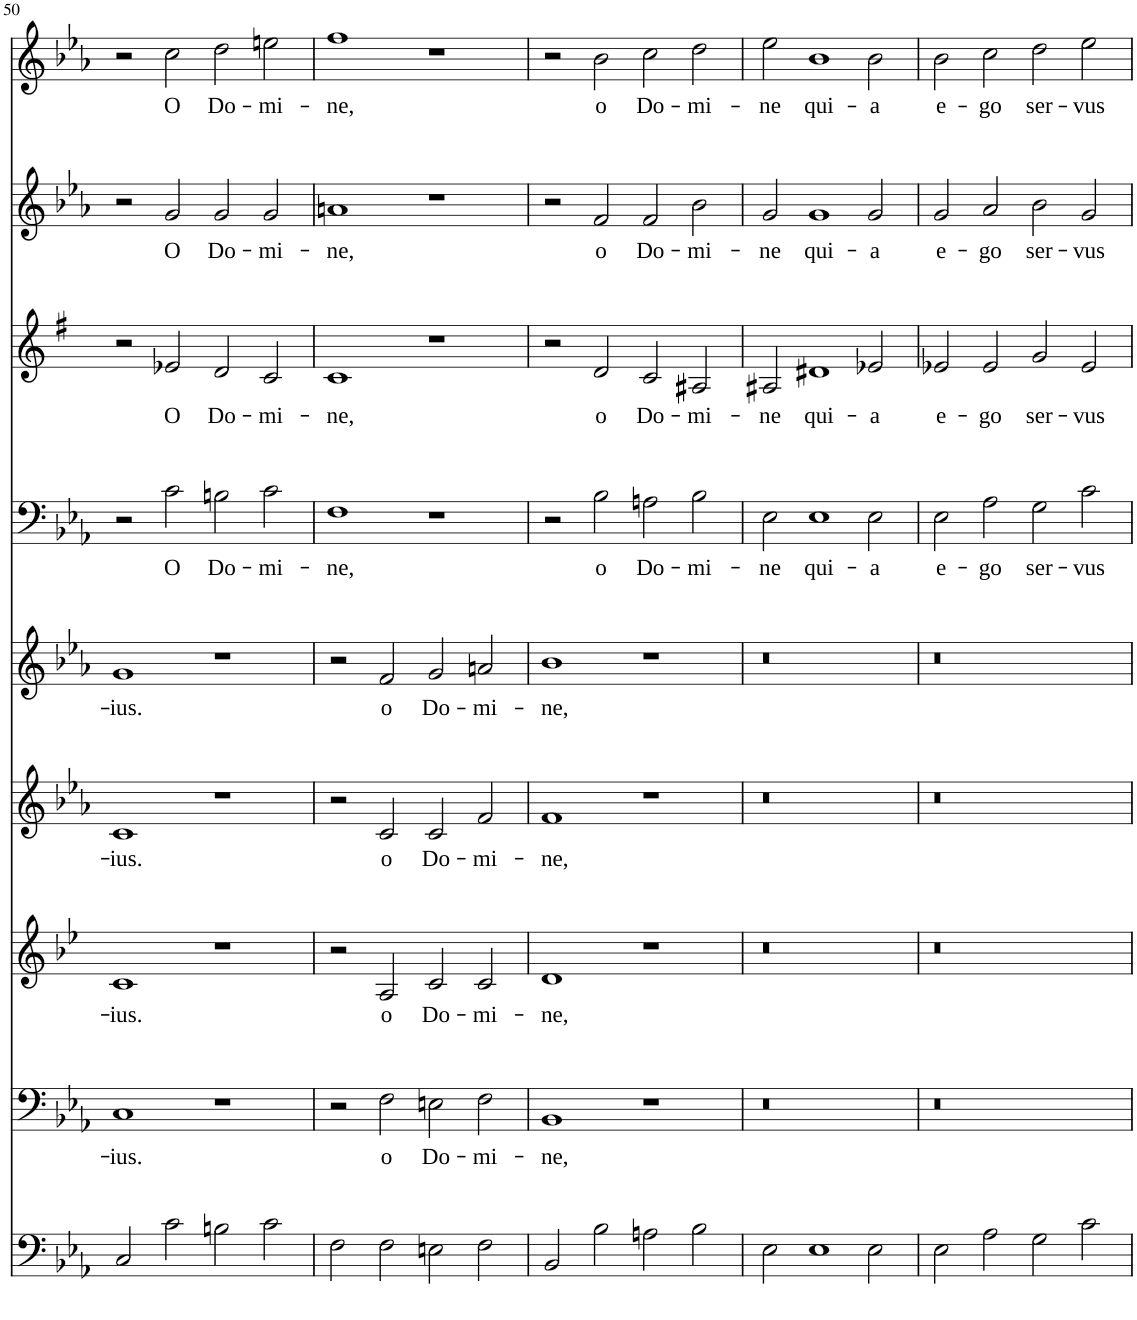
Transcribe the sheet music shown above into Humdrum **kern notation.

**kern	**kern	**text	**kern	**text	**kern	**text	**kern	**text	**kern	**text	**kern	**text	**kern	**text	**kern	**text
*part9	*part8	*part8	*part7	*part7	*part6	*part6	*part5	*part5	*part4	*part4	*part3	*part3	*part2	*part2	*part1	*part1
*staff9	*staff8	*staff8	*staff7	*staff7	*staff6	*staff6	*staff5	*staff5	*staff4	*staff4	*staff3	*staff3	*staff2	*staff2	*staff1	*staff1
*I"Violoncello	*I"Bass	*	*I"Tenor	*	*I"Tenor	*	*I"Soprano	*	*I"Bass	*	*I"Tenor	*	*I"Alto	*	*I"Soprano	*
!!LO:PB:g=z
*clefF4	*clefF4	*	*clefG2	*	*clefG2	*	*clefG2	*	*clefF4	*	*clefG2	*	*clefG2	*	*clefG2	*
*k[b-e-a-]	*k[b-e-a-]	*	*k[b-e-]	*	*k[b-e-a-]	*	*k[b-e-a-]	*	*k[b-e-a-]	*	*k[f#]	*	*k[b-e-a-]	*	*k[b-e-a-]	*
*M4/2	*M4/2	*	*M4/2	*	*M4/2	*	*M4/2	*	*M4/2	*	*M4/2	*	*M4/2	*	*M4/2	*
=50	=50	=50	=50	=50	=50	=50	=50	=50	=50	=50	=50	=50	=50	=50	=50	=50
!	!	!LO:LY:b	!	!LO:LY:b	!	!LO:LY:b	!	!LO:LY:b	!	!	!	!	!	!	!	!
2C/	1C	-ius.	1c	-ius.	1c	-ius.	1g	-ius.	2r	.	2r	.	2r	.	2r	.
!	!	!	!	!	!	!	!	!	!	!LO:LY:b	!	!LO:LY:b	!	!LO:LY:b	!	!LO:LY:b
2c\	.	.	.	.	.	.	.	.	2c\	O	2e-X/	O	2g/	O	2cc\	O
!	!	!	!	!	!	!	!	!	!	!LO:LY:b	!	!LO:LY:b	!	!LO:LY:b	!	!LO:LY:b
2Bn\	1r	.	1r	.	1r	.	1r	.	2Bn\	Do-	2d/	Do-	2g/	Do-	2dd\	Do-
!	!	!	!	!	!	!	!	!	!	!LO:LY:b	!	!LO:LY:b	!	!LO:LY:b	!	!LO:LY:b
2c\	.	.	.	.	.	.	.	.	2c\	-mi-	2c/	-mi-	2g/	-mi-	2een\	-mi-
=51	=51	=51	=51	=51	=51	=51	=51	=51	=51	=51	=51	=51	=51	=51	=51	=51
!	!	!	!	!	!	!	!	!	!	!LO:LY:b	!	!LO:LY:b	!	!LO:LY:b	!	!LO:LY:b
2F\	2r	.	2r	.	2r	.	2r	.	1F	-ne,	1c	-ne,	1an	-ne,	1ff	-ne,
!	!	!LO:LY:b	!	!LO:LY:b	!	!LO:LY:b	!	!LO:LY:b	!	!	!	!	!	!	!	!
2F\	2F\	o	2A/	o	2c/	o	2f/	o	.	.	.	.	.	.	.	.
!	!	!LO:LY:b	!	!LO:LY:b	!	!LO:LY:b	!	!LO:LY:b	!	!	!	!	!	!	!	!
2En\	2En\	Do-	2c/	Do-	2c/	Do-	2g/	Do-	1r	.	1r	.	1r	.	1r	.
!	!	!LO:LY:b	!	!LO:LY:b	!	!LO:LY:b	!	!LO:LY:b	!	!	!	!	!	!	!	!
2F\	2F\	-mi-	2c/	-mi-	2f/	-mi-	2an/	-mi-	.	.	.	.	.	.	.	.
=52	=52	=52	=52	=52	=52	=52	=52	=52	=52	=52	=52	=52	=52	=52	=52	=52
!	!	!LO:LY:b	!	!LO:LY:b	!	!LO:LY:b	!	!LO:LY:b	!	!	!	!	!	!	!	!
2BB-/	1BB-	-ne,	1d	-ne,	1f	-ne,	1b-	-ne,	2r	.	2r	.	2r	.	2r	.
!	!	!	!	!	!	!	!	!	!	!LO:LY:b	!	!LO:LY:b	!	!LO:LY:b	!	!LO:LY:b
2B-\	.	.	.	.	.	.	.	.	2B-\	o	2d/	o	2f/	o	2b-\	o
!	!	!	!	!	!	!	!	!	!	!LO:LY:b	!	!LO:LY:b	!	!LO:LY:b	!	!LO:LY:b
2An\	1r	.	1r	.	1r	.	1r	.	2An\	Do-	2c/	Do-	2f/	Do-	2cc\	Do-
!	!	!	!	!	!	!	!	!	!	!LO:LY:b	!	!LO:LY:b	!	!LO:LY:b	!	!LO:LY:b
2B-\	.	.	.	.	.	.	.	.	2B-\	-mi-	2A#X/	-mi-	2b-\	-mi-	2dd\	-mi-
=53	=53	=53	=53	=53	=53	=53	=53	=53	=53	=53	=53	=53	=53	=53	=53	=53
!	!	!	!	!	!	!	!	!	!	!LO:LY:b	!	!LO:LY:b	!	!LO:LY:b	!	!LO:LY:b
2E-\	0r	.	0r	.	0r	.	0r	.	2E-\	-ne	2A#X/	-ne	2g/	-ne	2ee-\	-ne
!	!	!	!	!	!	!	!	!	!	!LO:LY:b	!	!LO:LY:b	!	!LO:LY:b	!	!LO:LY:b
1E-	.	.	.	.	.	.	.	.	1E-	qui-	1d#X	qui-	1g	qui-	1b-	qui-
!	!	!	!	!	!	!	!	!	!	!LO:LY:b	!	!LO:LY:b	!	!LO:LY:b	!	!LO:LY:b
2E-\	.	.	.	.	.	.	.	.	2E-\	-a	2e-X/	-a	2g/	-a	2b-\	-a
=54	=54	=54	=54	=54	=54	=54	=54	=54	=54	=54	=54	=54	=54	=54	=54	=54
!	!	!	!	!	!	!	!	!	!	!LO:LY:b	!	!LO:LY:b	!	!LO:LY:b	!	!LO:LY:b
2E-\	0r	.	0r	.	0r	.	0r	.	2E-\	e-	2e-X/	e-	2g/	e-	2b-\	e-
!	!	!	!	!	!	!	!	!	!	!LO:LY:b	!	!LO:LY:b	!	!LO:LY:b	!	!LO:LY:b
2A-\	.	.	.	.	.	.	.	.	2A-\	-go	2e-/	-go	2a-/	-go	2cc\	-go
!	!	!	!	!	!	!	!	!	!	!LO:LY:b	!	!LO:LY:b	!	!LO:LY:b	!	!LO:LY:b
2G\	.	.	.	.	.	.	.	.	2G\	ser-	2g/	ser-	2b-\	ser-	2dd\	ser-
!	!	!	!	!	!	!	!	!	!	!LO:LY:b	!	!LO:LY:b	!	!LO:LY:b	!	!LO:LY:b
2c\	.	.	.	.	.	.	.	.	2c\	-vus	2e-/	vus	2g/	-vus	2ee-\	-vus
=	=	=	=	=	=	=	=	=	=	=	=	=	=	=	=	=
*-	*-	*-	*-	*-	*-	*-	*-	*-	*-	*-	*-	*-	*-	*-	*-	*-
